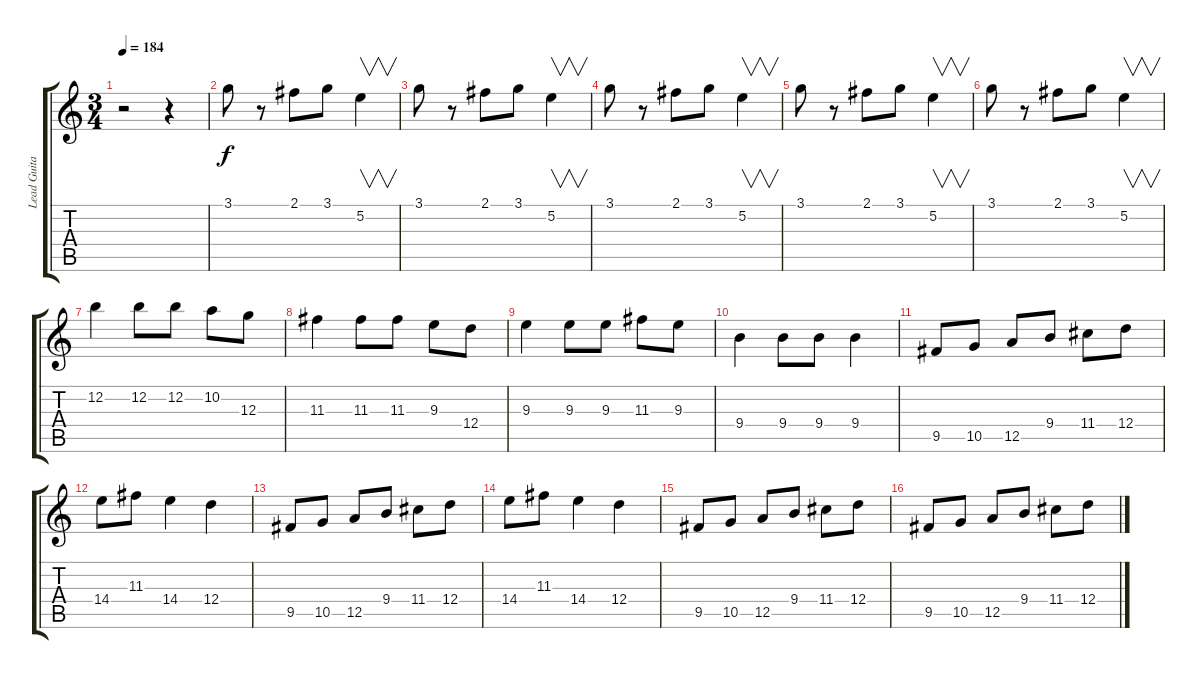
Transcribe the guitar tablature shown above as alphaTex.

\track ("Lead Guitar II" "Lead Guita") {instrument distortionguitar}
\staff {score tabs}
\tuning (E4 B3 G3 D3 A2 E2) {hide}
\ts (3 4)
\tempo 184
\clef g2
\ks c
r.2{dy f} r.4 |
3.1.8 r.8 2.1.8 3.1.8 5.2.4{v} |
3.1.8 r.8 2.1.8 3.1.8 5.2.4{v} |
3.1.8 r.8 2.1.8 3.1.8 5.2.4{v} |
3.1.8 r.8 2.1.8 3.1.8 5.2.4{v} |
3.1.8 r.8 2.1.8 3.1.8 5.2.4{v} |
12.2.4 12.2.8 12.2.8 10.2.8 12.3.8 |
11.3.4 11.3.8 11.3.8 9.3.8 12.4.8 |
9.3.4 9.3.8 9.3.8 11.3.8 9.3.8 |
9.4.4 9.4.8 9.4.8 9.4.4 |
9.5.8 10.5.8 12.5.8 9.4.8 11.4.8 12.4.8 |
14.4.8 11.3.8 14.4.4 12.4.4 |
9.5.8 10.5.8 12.5.8 9.4.8 11.4.8 12.4.8 |
14.4.8 11.3.8 14.4.4 12.4.4 |
9.5.8 10.5.8 12.5.8 9.4.8 11.4.8 12.4.8 |
9.5.8 10.5.8 12.5.8 9.4.8 11.4.8 12.4.8
